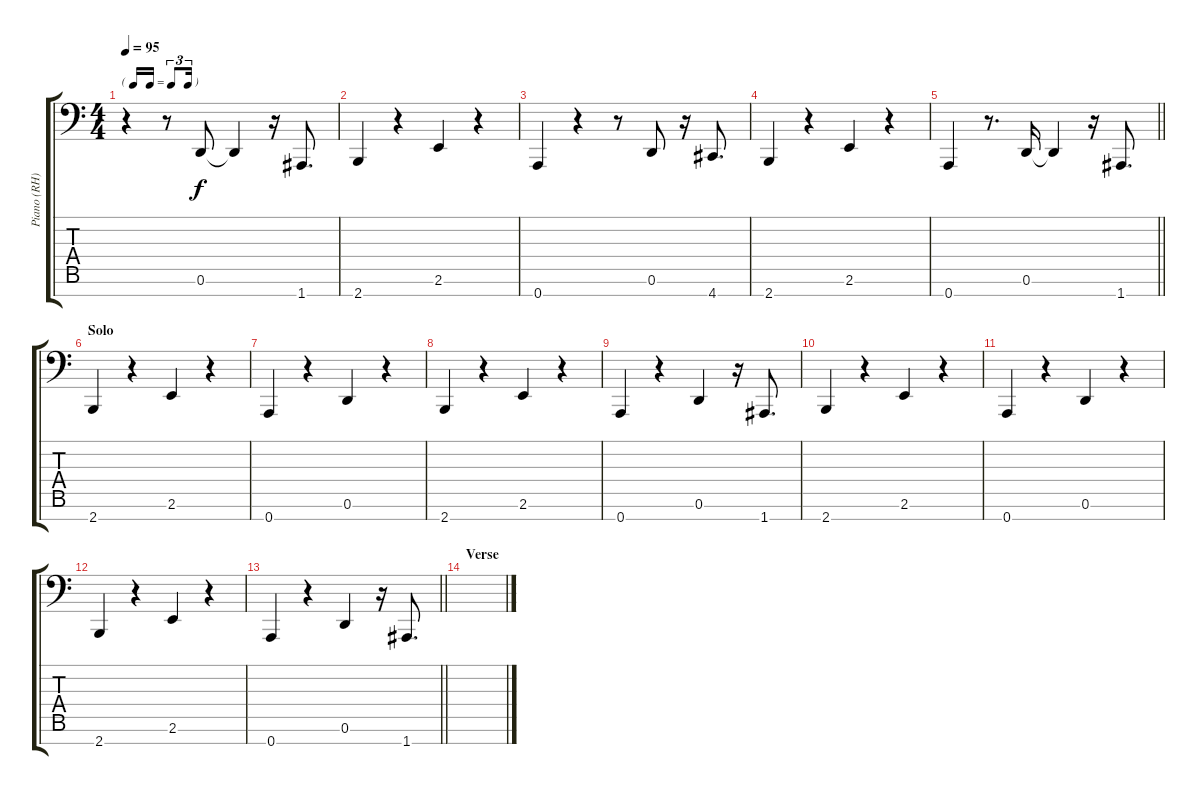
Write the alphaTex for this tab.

\track ("Piano (RH)" "Piano (RH)") {instrument acousticgrandpiano}
\staff {score tabs}
\tuning (D4 A3 F3 C3 A2 D2 A1) {hide}
\ts (4 4)
\tf triplet16th
\tempo 95
\clef f4
\ks c
r.4{dy f} r.8 0.6.8 0.6{t}.4 r.16 1.7.8{d} |
2.7.4 r.4 2.6.4 r.4 |
0.7.4 r.4 r.8 0.6.8 r.16 4.7.8{d} |
2.7.4 r.4 2.6.4 r.4 |
\barLineRight lightlight
0.7.4 r.8{d} 0.6.16 0.6{t}.4 r.16 1.7.8{d} |
\section ("" "Solo")
2.7.4 r.4 2.6.4 r.4 |
0.7.4 r.4 0.6.4 r.4 |
2.7.4 r.4 2.6.4 r.4 |
0.7.4 r.4 0.6.4 r.16 1.7.8{d} |
2.7.4 r.4 2.6.4 r.4 |
0.7.4 r.4 0.6.4 r.4 |
2.7.4 r.4 2.6.4 r.4 |
\barLineRight lightlight
0.7.4 r.4 0.6.4 r.16 1.7.8{d} |
\section ("" "Verse")
